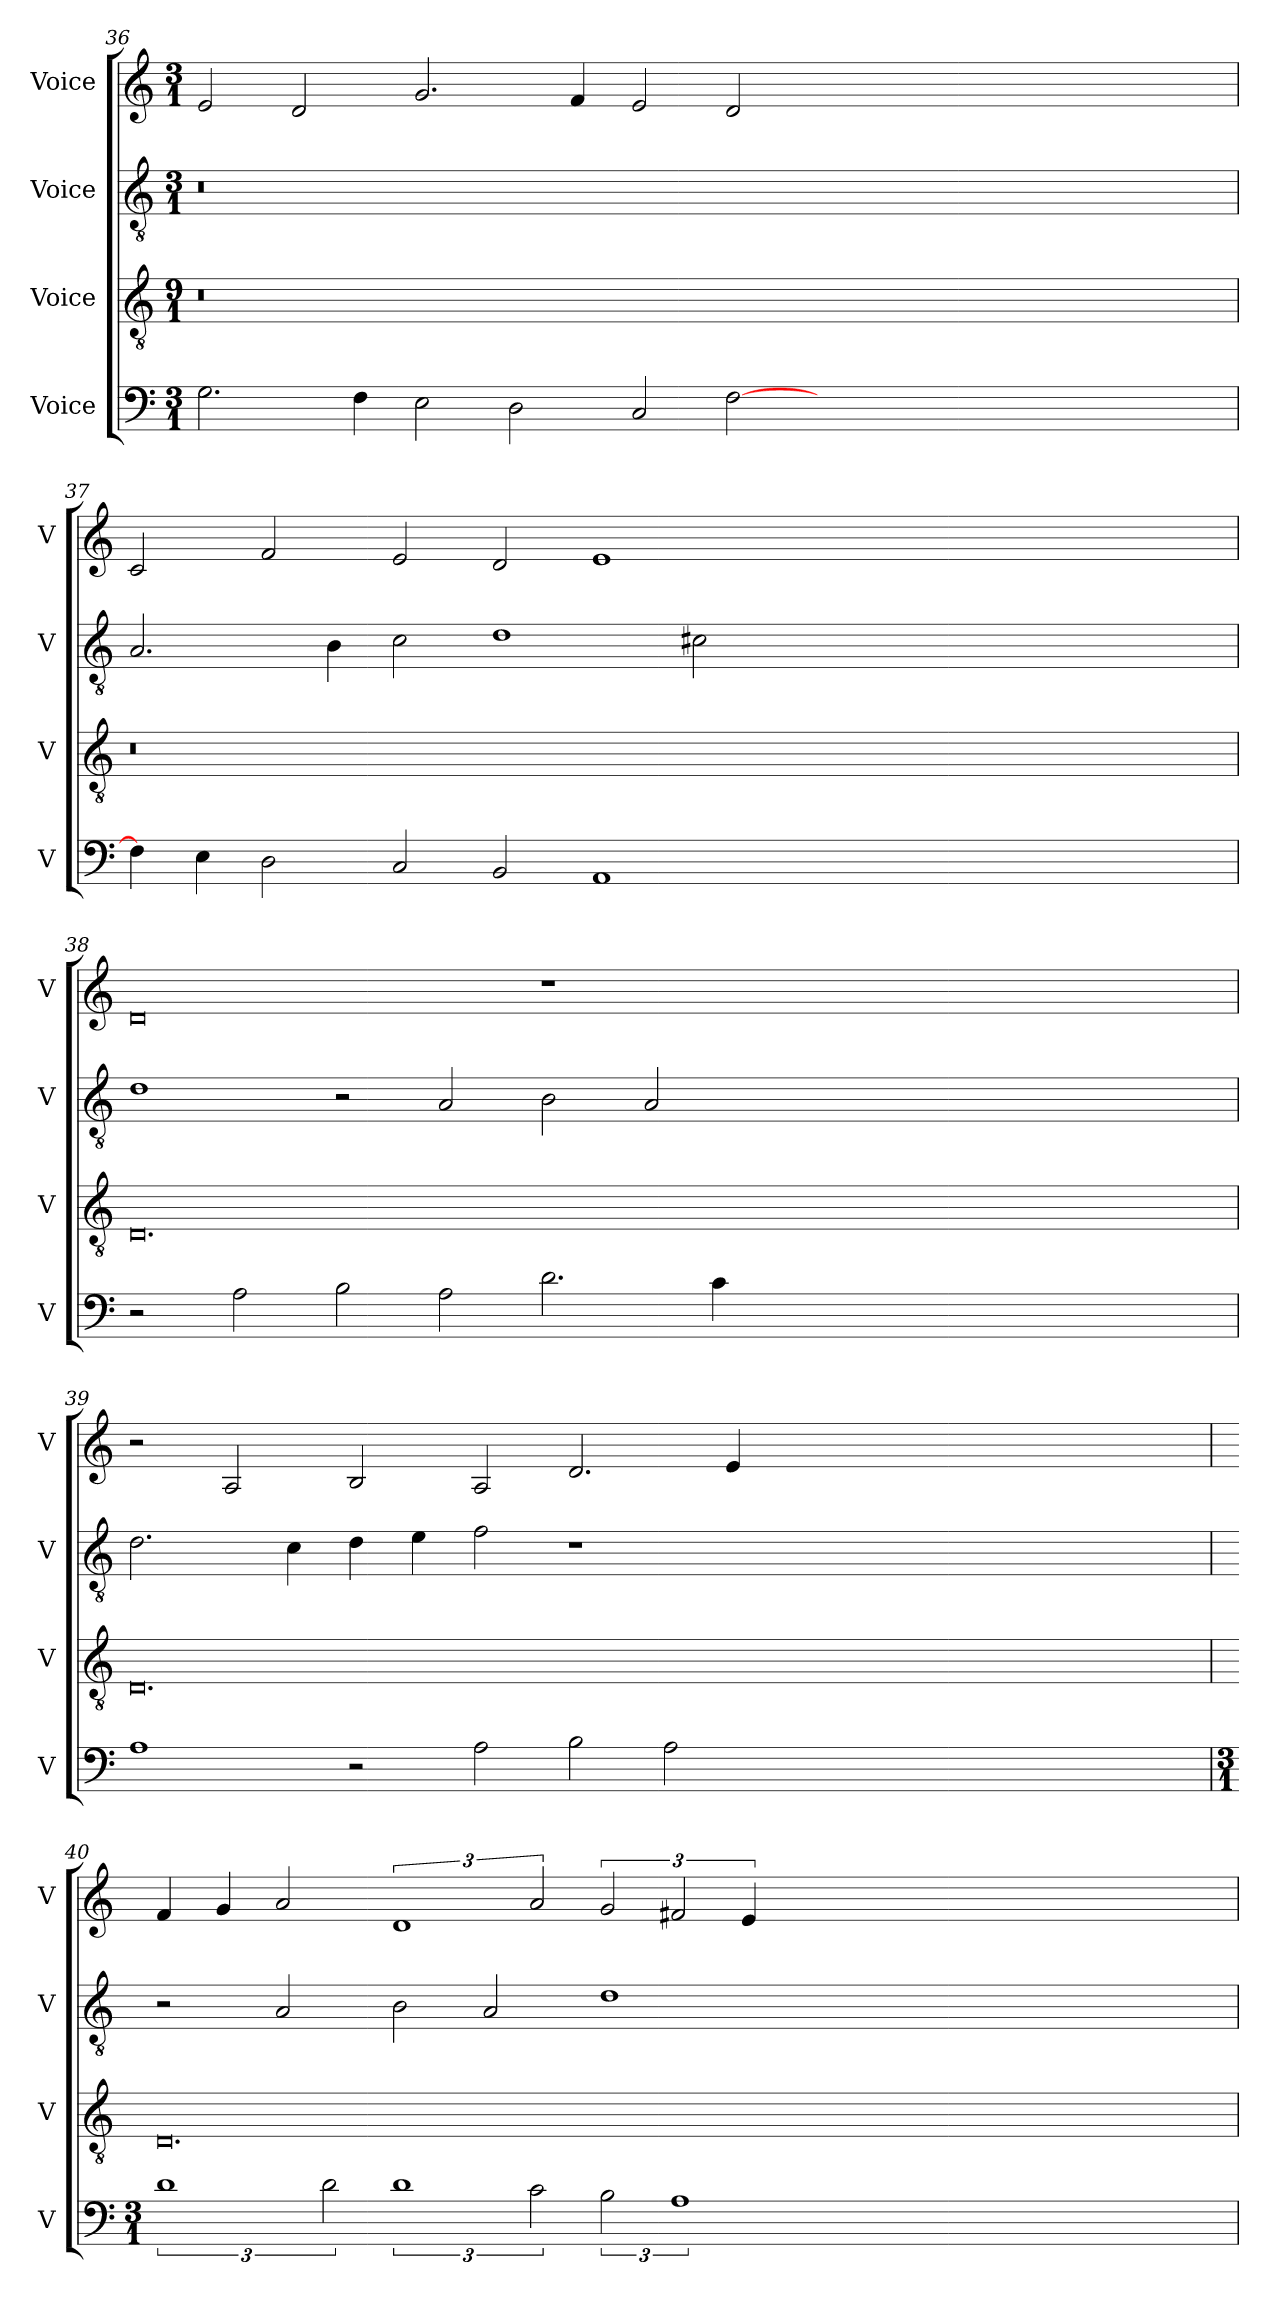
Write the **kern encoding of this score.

**kern	**kern	**kern	**kern
*part4	*part3	*part2	*part1
*staff4	*staff3	*staff2	*staff1
*I"Voice	*I"Voice	*I"Voice	*I"Voice
*I'V	*I'V	*I'V	*I'V
!!LO:LB:g=z
*clefF4	*clefGv2	*clefGv2	*clefG2
*k[]	*k[]	*k[]	*k[]
*M3/1	*M9/1	*M3/1	*M3/1
=36	=36	=36	=36
2.G\	0.r	0.r	2e/
.	.	.	2d/
4F\	.	.	.
2E\	.	.	2.g/
2D\	.	.	.
.	.	.	4f/
2C/	.	.	2e/
[2F\	.	.	2d/
00.ryy	00.ryy	00.ryy	00.ryy
!!LO:LB:g=z
=37	=37	=37	=37
4F\]	0.r	2.A/	2c/
4E\	.	.	.
2D\	.	.	2f/
.	.	4B\	.
2C/	.	2c\	2e/
2BB/	.	1d	2d/
1AA	.	.	1e
.	.	2c#X\	.
00.ryy	00.ryy	00.ryy	00.ryy
!!LO:LB:g=z
=38	=38	=38	=38
2r	0.D	1d	0d
2A\	.	.	.
2B\	.	2r	.
2A\	.	2A/	.
2.d\	.	2B\	1r
.	.	2A/	.
4c\	.	.	.
00.ryy	00.ryy	00.ryy	00.ryy
!!LO:PB:g=z
=39	=39	=39	=39
1A	0.D	2.d\	2r
.	.	.	2A/
.	.	4c\	.
2r	.	4d\	2B/
.	.	4e\	.
2A\	.	2f\	2A/
2B\	.	1r	2.d/
2A\	.	.	.
.	.	.	4e/
00.ryy	00.ryy	00.ryy	00.ryy
!!LO:LB:g=z
=40	=40	=40	=40
*M3/1	*	*	*
3%2d	0.D	2r	4f/
.	.	.	4g/
.	.	2A/	2a/
3d\	.	.	.
3%2d	.	2B\	3%2d
.	.	2A/	.
3c\	.	.	3a/
3B\	.	1d	3g/
3%2A	.	.	3f#X/
.	.	.	6e/
!	!	!	!LO:N:vis=00.
.	.	.	6%37ryy
00.ryy	00.ryy	00.ryy	.
=	=	=	=
*-	*-	*-	*-
